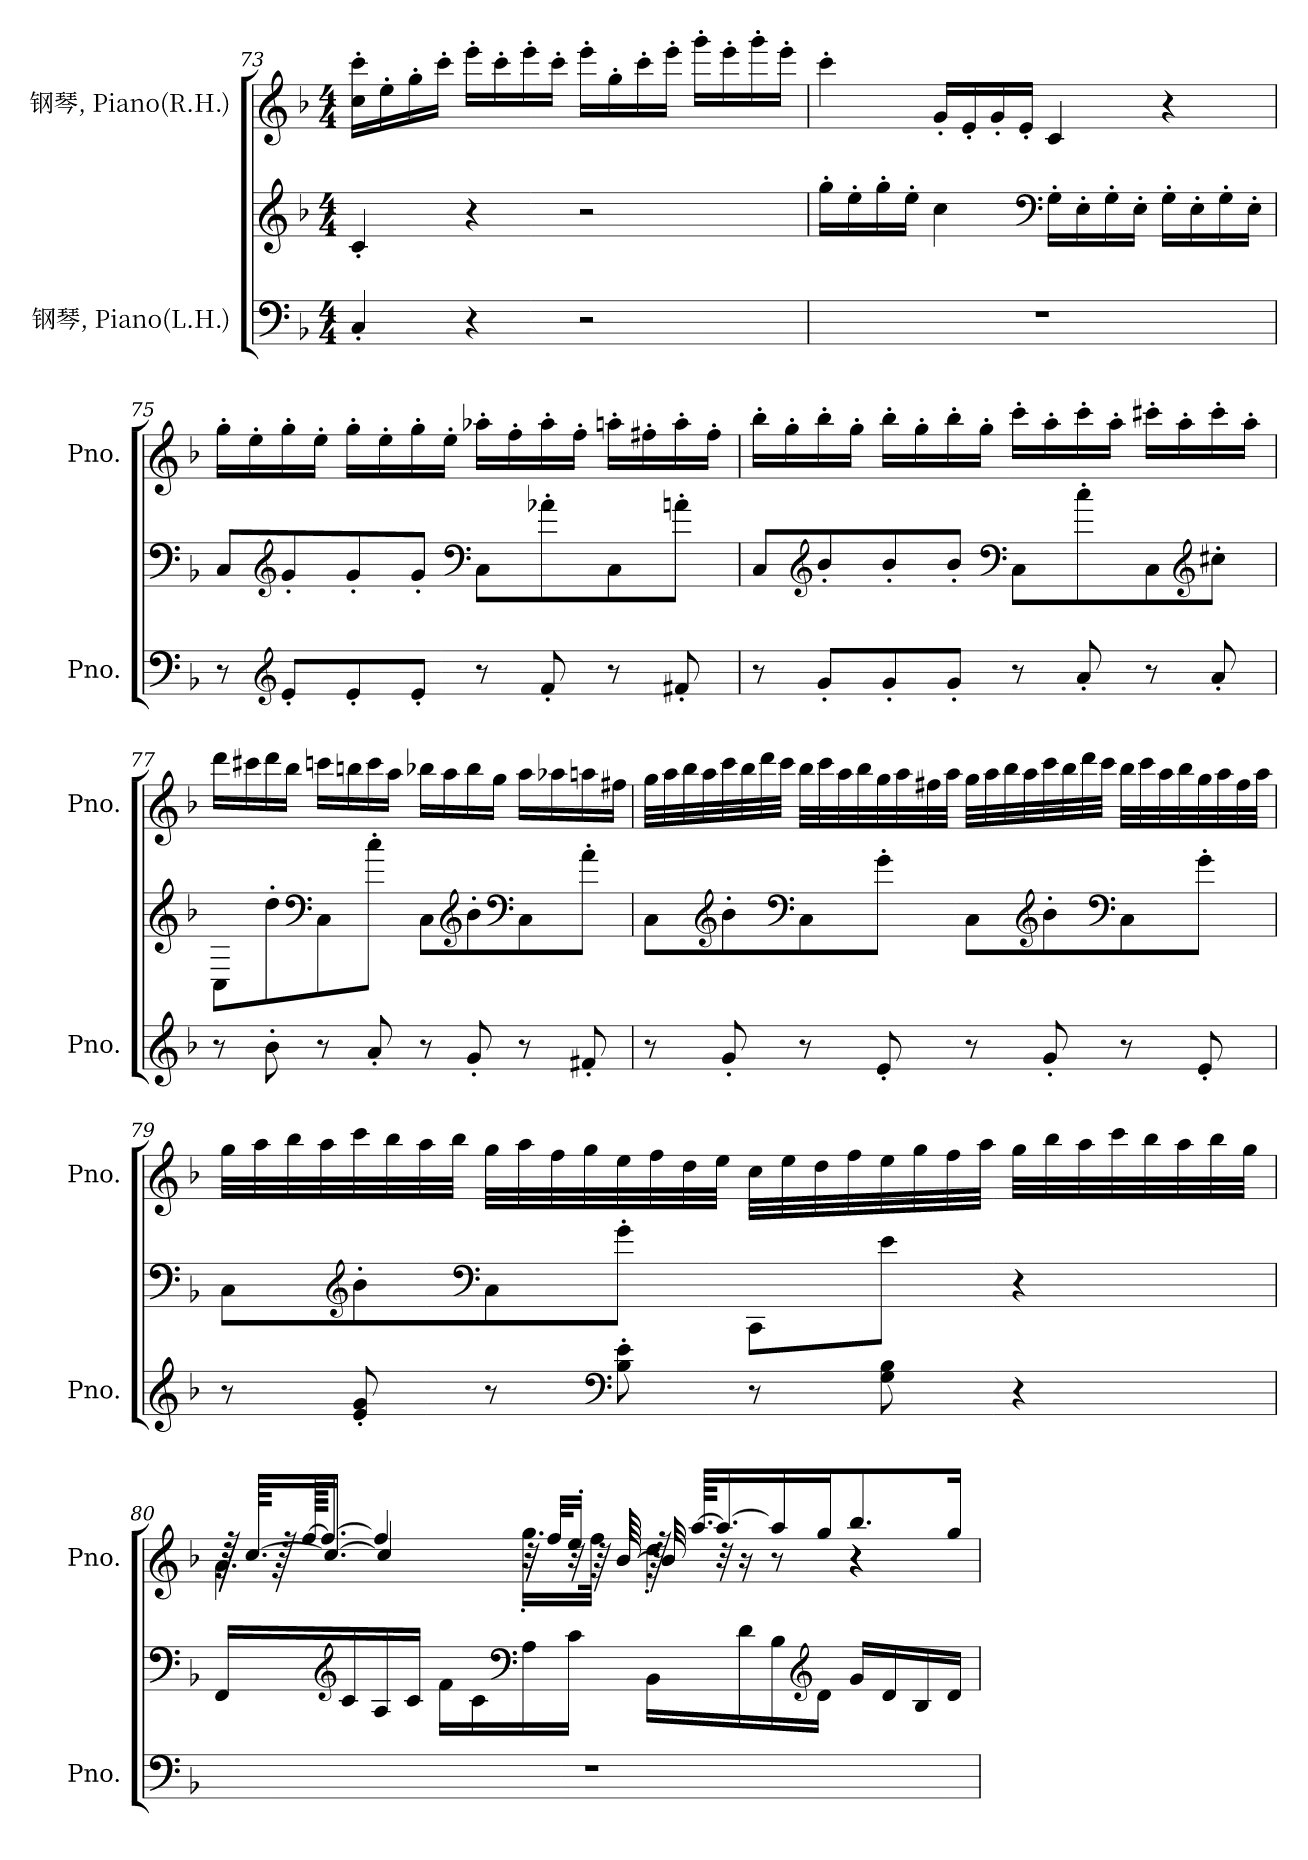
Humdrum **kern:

**kern	**kern	**kern
*part2	*part2	*part1
*staff3	*staff2	*staff1
*I"钢琴, Piano(L.H.)	*	*I"钢琴, Piano(R.H.)
*I'Pno.	*	*I'Pno.
!!LO:LB:g=z
*clefF4	*clefG2	*clefG2
*k[b-]	*k[b-]	*k[b-]
*M4/4	*M4/4	*M4/4
*MM50	*MM50	*MM50
=73	=73	=73
4C'/	4c'/	16cc\' 16ccc\'LL
.	.	16ee'\
*	*	*MM51
.	.	16gg'\
.	.	16ccc'\JJ
4r	4r	16eee'\LL
.	.	16ccc'\
*	*	*MM49
.	.	16eee'\
.	.	16ccc'\JJ
*	*	*MM50
2r	2r	16eee'\LL
.	.	16gg'\
*	*	*MM51
.	.	16ccc'\
.	.	16eee'\JJ
.	.	16ggg'\LL
.	.	16eee'\
*	*	*MM49
.	.	16ggg'\
.	.	16eee'\JJ
=74	=74	=74
*	*	*MM50
1r	16gg'\LL	4ccc'\
.	16ee'\	.
.	16gg'\	.
.	16ee'\JJ	.
*	*	*MM49
.	4cc\	16g'/LL
.	.	16e'/
*	*	*MM48
.	.	16g'/
.	.	16e'/JJ
*	*clefF4	*
.	16G'\LL	4c/
.	16E'\	.
.	16G'\	.
.	16E'\JJ	.
*	*	*MM48
.	16G'\LL	4r
.	16E'\	.
.	16G'\	.
.	16E'\JJ	.
!!LO:LB:g=z
=75	=75	=75
*	*	*MM43
8r	8C/L	16gg'\LL
*	*	*MM48
.	.	16ee'\
*clefG2	*clefG2	*
*	*	*MM49
8e'/L	8g'/	16gg'\
.	.	16ee'\JJ
*	*	*MM51
8e'/	8g'/	16gg'\LL
.	.	16ee'\
*	*	*MM49
8e'/J	8g'/J	16gg'\
.	.	16ee'\JJ
*	*clefF4	*
*	*	*MM51
8r	8C\L	16aa-X'\LL
.	.	16ff'\
*	*	*MM49
8f'/	8a-X'\	16aa-'\
.	.	16ff'\JJ
*	*	*MM52
8r	8C\	16aan'\LL
.	.	16ff#X'\
*	*	*MM51
8f#X'/	8an'\J	16aa'\
.	.	16ff#'\JJ
=76	=76	=76
*	*	*MM52
8r	8C/L	16bb-'\LL
.	.	16gg'\
*	*clefG2	*
*	*	*MM54
8g'/L	8b-'/	16bb-'\
.	.	16gg'\JJ
8g'/	8b-'/	16bb-'\LL
.	.	16gg'\
*	*	*MM52
8g'/J	8b-'/J	16bb-'\
.	.	16gg'\JJ
*	*clefF4	*
*	*	*MM54
8r	8C\L	16ccc'\LL
.	.	16aa'\
*	*	*MM52
8a'/	8cc'\	16ccc'\
.	.	16aa'\JJ
*	*	*MM54
8r	8C\	16ccc#X'\LL
.	.	16aa'\
*	*clefG2	*
*	*	*MM51
8a'/	8cc#X'\J	16ccc#'\
.	.	16aa'\JJ
!!LO:LB:g=z
=77	=77	=77
*	*	*MM52
8r	8C\L	16ddd\LL
.	.	16ccc#X\
*	*	*MM54
8b-'\	8dd'\	16ddd\
.	.	16bb-\JJ
*	*clefF4	*
8r	8C\	16cccn\LL
.	.	16bbn\
*	*	*MM51
8a'/	8cc'\J	16ccc\
.	.	16aa\JJ
*	*	*MM52
8r	8C\L	16bb-X\LL
.	.	16aa\
*	*clefG2	*
*	*	*MM54
8g'/	8b-'\	16bb-\
.	.	16gg\JJ
*	*clefF4	*
8r	8C\	16aa\LL
.	.	16aa-X\
*	*	*MM52
8f#X'/	8a'\J	16aan\
*	*	*MM49
.	.	16ff#X\JJ
!!LO:PB:g=z
=78	=78	=78
*	*	*MM51
8r	8C\L	32gg\LLL
.	.	32aa\
.	.	32bb-\
.	.	32aa\
*	*clefG2	*
*	*	*MM52
8g'/	8b-'\	32ccc\
.	.	32bb-\
.	.	32ddd\
.	.	32ccc\JJJ
*	*clefF4	*
8r	8C\	32bb-\LLL
.	.	32ccc\
.	.	32aa\
.	.	32bb-\
*	*	*MM49
8e'/	8g'\J	32gg\
.	.	32aa\
.	.	32ff#X\
.	.	32aa\JJJ
*	*	*MM51
8r	8C\L	32gg\LLL
.	.	32aa\
.	.	32bb-\
.	.	32aa\
*	*clefG2	*
*	*	*MM52
8g'/	8b-'\	32ccc\
.	.	32bb-\
.	.	32ddd\
.	.	32ccc\JJJ
*	*clefF4	*
8r	8C\	32bb-\LLL
.	.	32ccc\
.	.	32aa\
.	.	32bb-\
*	*	*MM49
8e'/	8g'\J	32gg\
.	.	32aa\
.	.	32ff#\
.	.	32aa\JJJ
!!LO:LB:g=z
=79	=79	=79
*	*	*MM51
8r	8C\L	32gg\LLL
.	.	32aa\
.	.	32bb-\
.	.	32aa\
*	*clefG2	*
*	*	*MM52
8e/' 8g/'	8b-'\	32ccc\
.	.	32bb-\
.	.	32aa\
.	.	32bb-\JJJ
*	*clefF4	*
*	*	*MM51
8r	8C\	32gg\LLL
.	.	32aa\
.	.	32ff\
.	.	32gg\
*clefF4	*	*
*	*	*MM49
8B-\' 8e\'	8g'\J	32ee\
.	.	32ff\
.	.	32dd\
.	.	32ee\JJJ
*	*	*MM51
8r	8CC\L	32cc\LLL
.	.	32ee\
*	*	*MM48
.	.	32dd\
.	.	32ff\
*	*	*MM49
8G\ 8B-\	8e\J	32ee\
.	.	32gg\
*	*	*MM46
.	.	32ff\
.	.	32aa\JJJ
*	*	*MM48
4r	4r	32gg\LLL
*	*	*MM45
.	.	32bb-\
*	*	*MM46
.	.	32aa\
*	*	*MM43
.	.	32ccc\
*	*	*MM41
.	.	32bb-\
*	*	*MM37
.	.	32aa\
*	*	*MM39
.	.	32bb-\
*	*	*MM30
.	.	32gg\JJJ
!!LO:LB:g=z
=80	=80	=80
*	*	*MM43
*	*	*^
*	*	*	*^
1r	16FF/LL	64r	4.a\	128r
.	.	.	.	[64.cc/KKLL
.	.	128r	.	.
.	.	[128ff/KKKLL	.	.
.	.	16.ff/JJ_	.	16.cc/JJ_
*	*clefG2	*	*	*
.	16c/	.	.	.
*	*	*MM48	*	*
.	16A/	4ff/]	.	4cc/]
.	16c/JJ	.	.	.
.	16f\LL	.	.	.
.	16c\	.	.	.
*	*clefF4	*	*	*
*	*	*MM45	*	*
.	16A\	32r	16.gg'\LL	16r
.	.	32ff/KLL	.	.
.	16c\JJ	16ee'/JJ	.	32r
.	.	.	32ff\JJk	64r
.	.	.	.	[64b-/
*	*	*MM46	*	*
.	16BB-\LL	128r	4dd'\	32b-/]
.	.	[64.aa/KKLL	.	.
.	.	16.aa/_	.	32r
.	16d\	.	.	16r
*	*	*MM48	*	*
.	16B-\	16aa/]	.	8r
*	*clefG2	*	*	*
.	16d\JJ	16gg/J	.	.
.	16g/LL	8.bb-/	4r	4r
.	16d/	.	.	.
.	16B-/	.	.	.
.	16d/JJ	16gg/Jk	.	.
*	*	*v	*v	*v
=	=	=
*-	*-	*-
